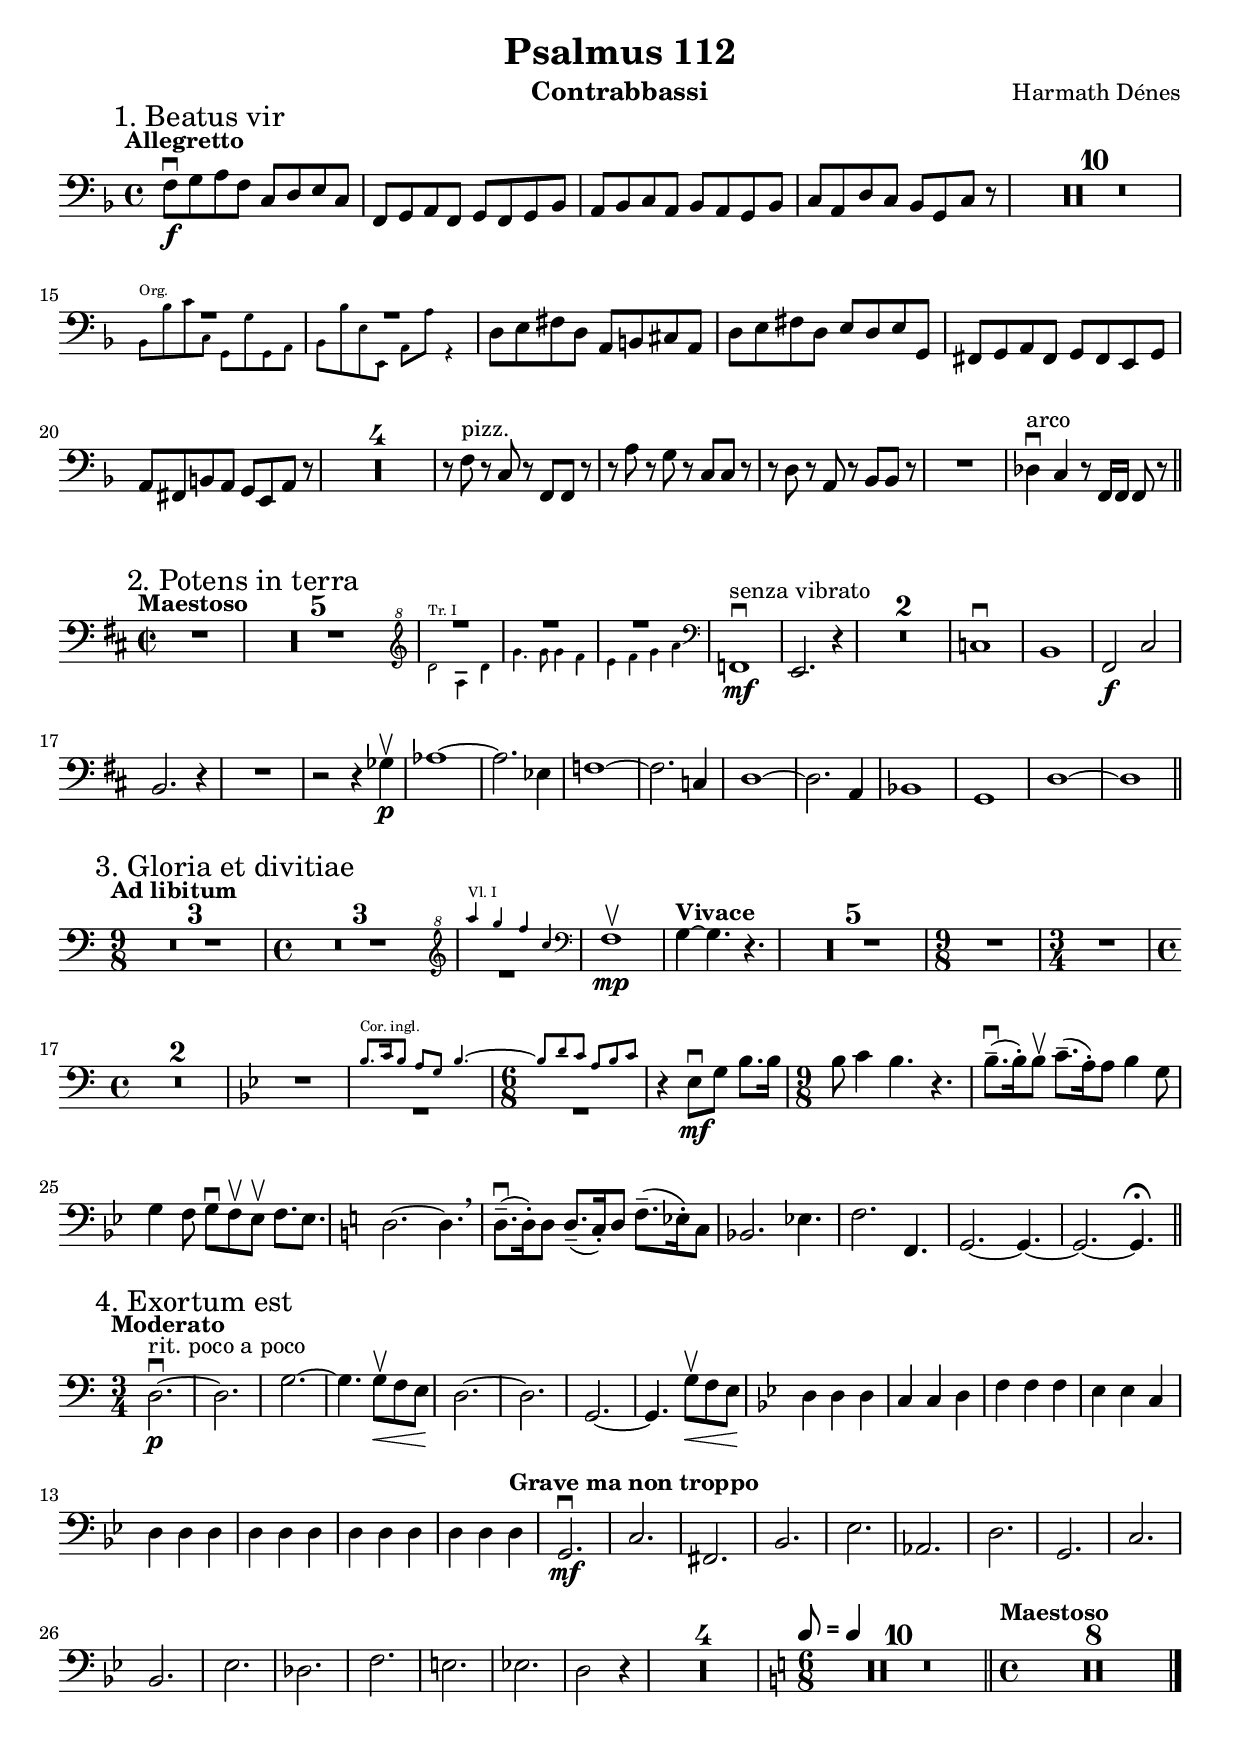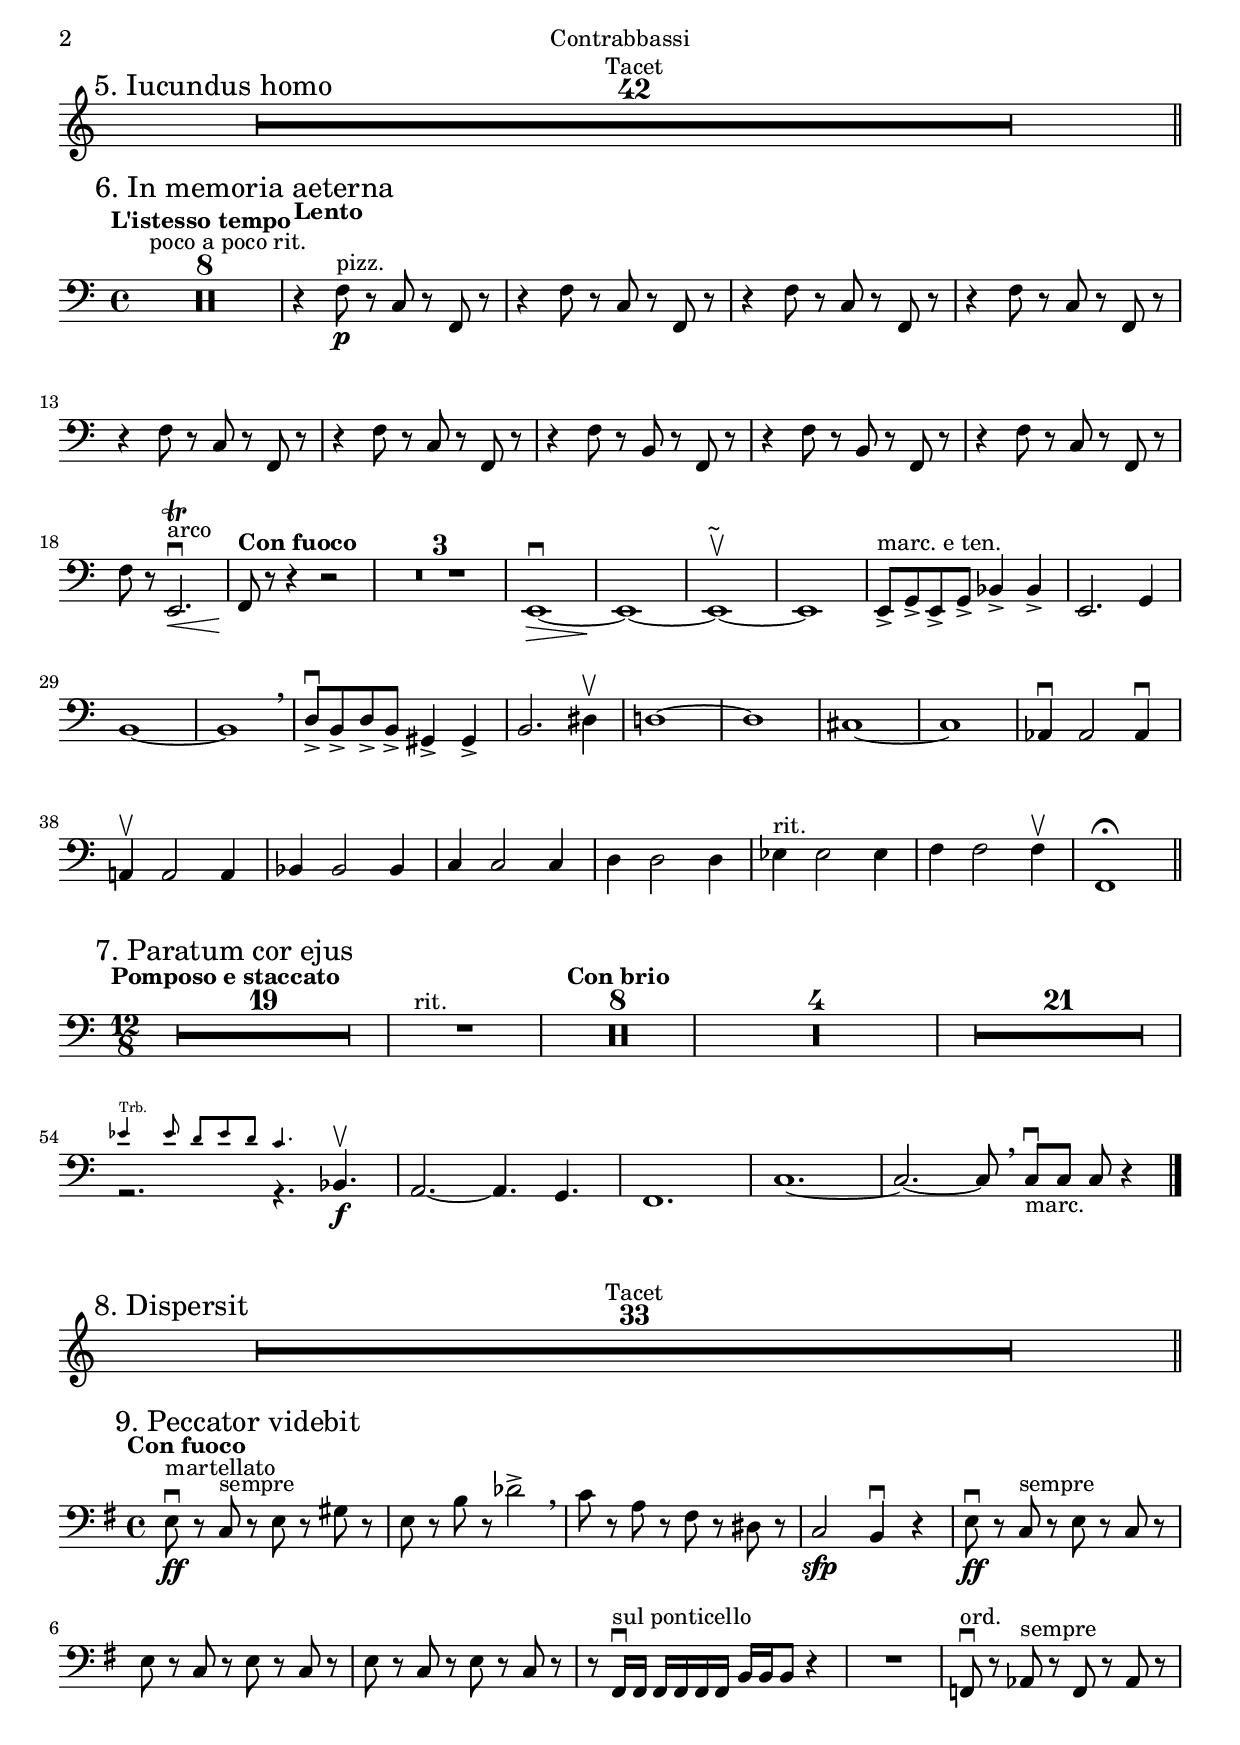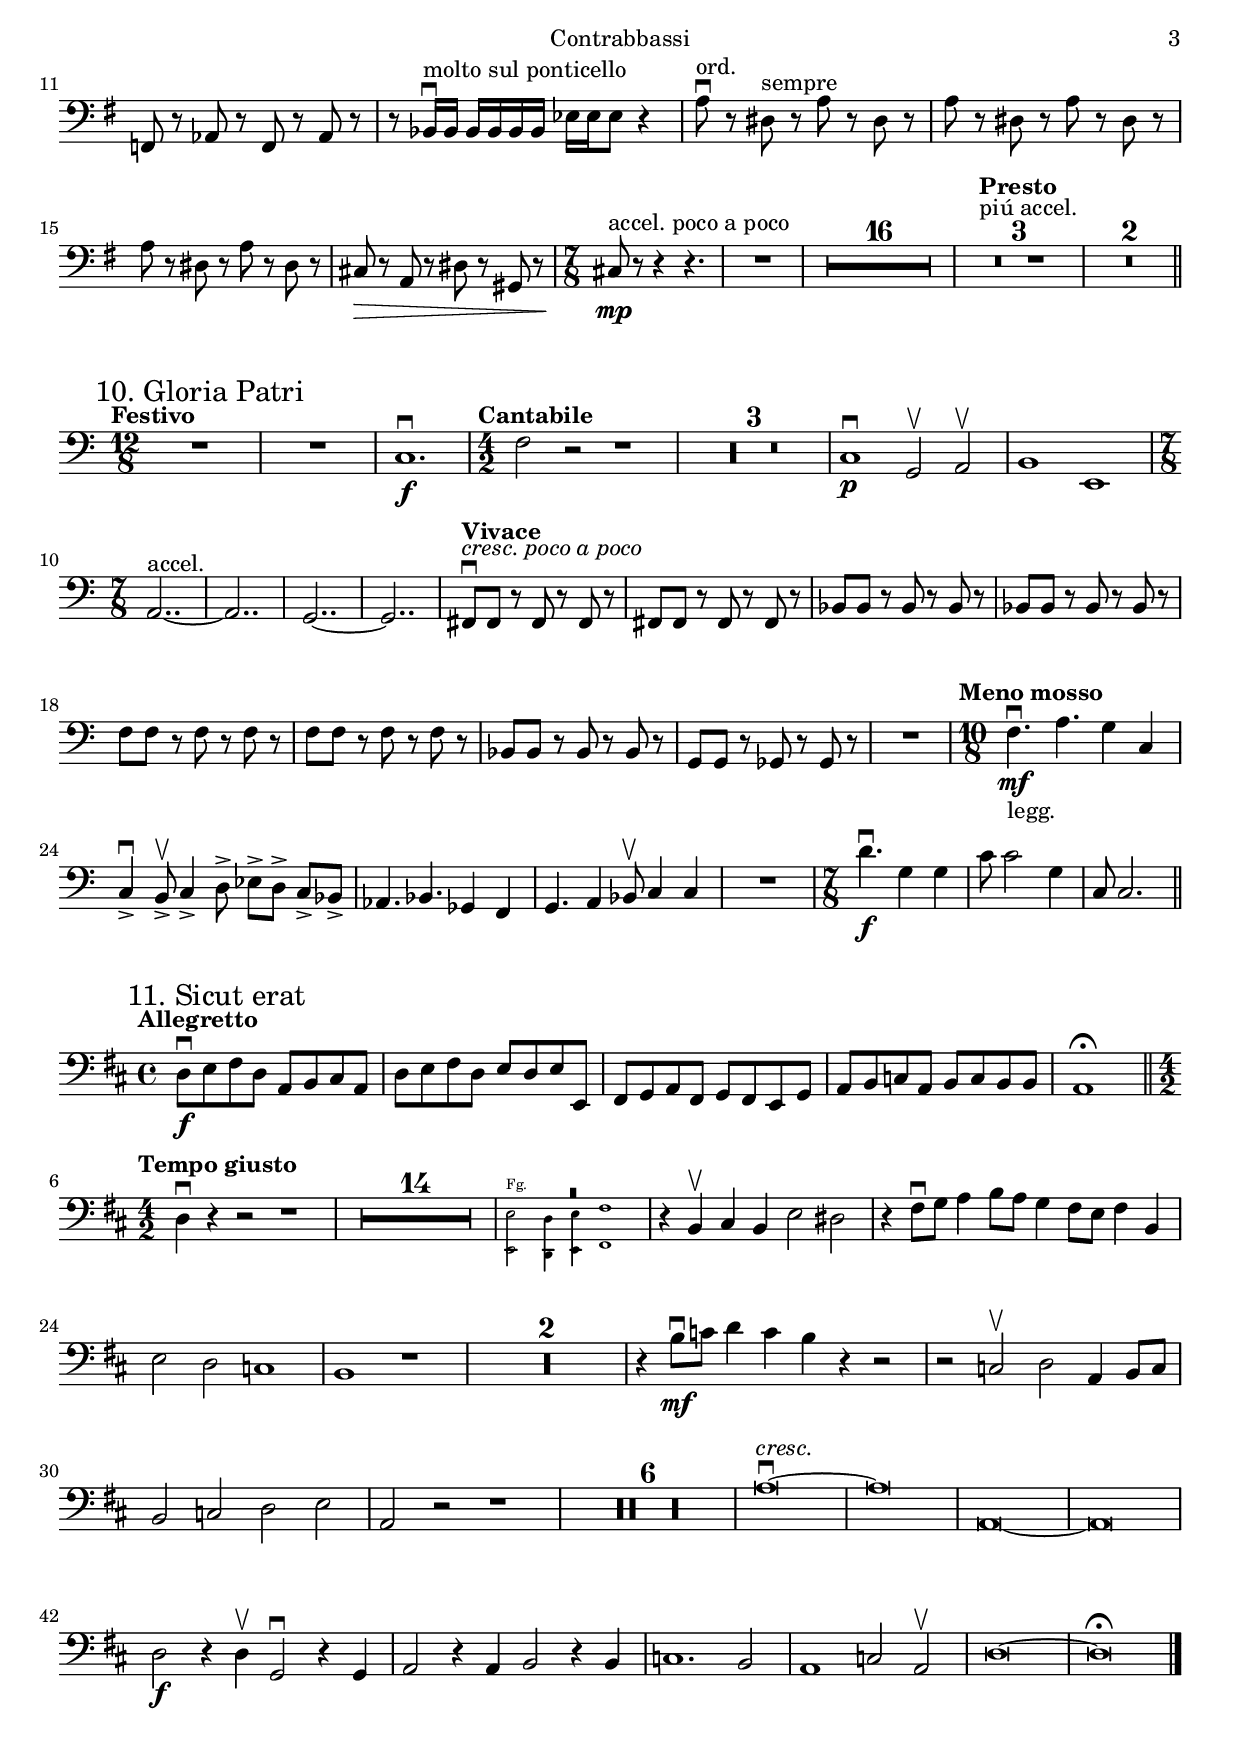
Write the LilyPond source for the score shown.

\include "Common.ily"

\header {
	instrument = "Contrabbassi"
}

\score {
	\new Staff <<
		\removeWithTag #'score \AGlobal
		\AContrabbassi
	>>	
}
\score {
	\new Staff <<
		\removeWithTag #'score \BGlobal
		\BContrabbassi
	>>	
}
\score {
	\new Staff <<
		\removeWithTag #'score \CGlobal
		\CContrabbassi
	>>	
}
\score {
	\new Staff <<
		\removeWithTag #'score \DGlobal
		\DContrabbassi
	>>	
}
\score {
	\new Staff <<
		\EHeader
		\ETacet
	>>	
}
\score {
	\new Staff <<
		\removeWithTag #'score \FGlobal
		\FContrabbassi
	>>	
}
\score {
	\new Staff <<
		\removeWithTag #'score \GGlobal
		\GContrabbassi
	>>	
}
\score {
	\new Staff <<
		\HHeader
		\HTacet
	>>	
}
\score {
	\new Staff <<
		\removeWithTag #'score \IGlobal
		\IContrabbassi
	>>	
}
\score {
	\new Staff <<
		\removeWithTag #'score \JGlobal
		\JContrabbassi
	>>	
}
\score {
	\new Staff <<
		\removeWithTag #'score \KGlobal
		\KContrabbassi
	>>	
}